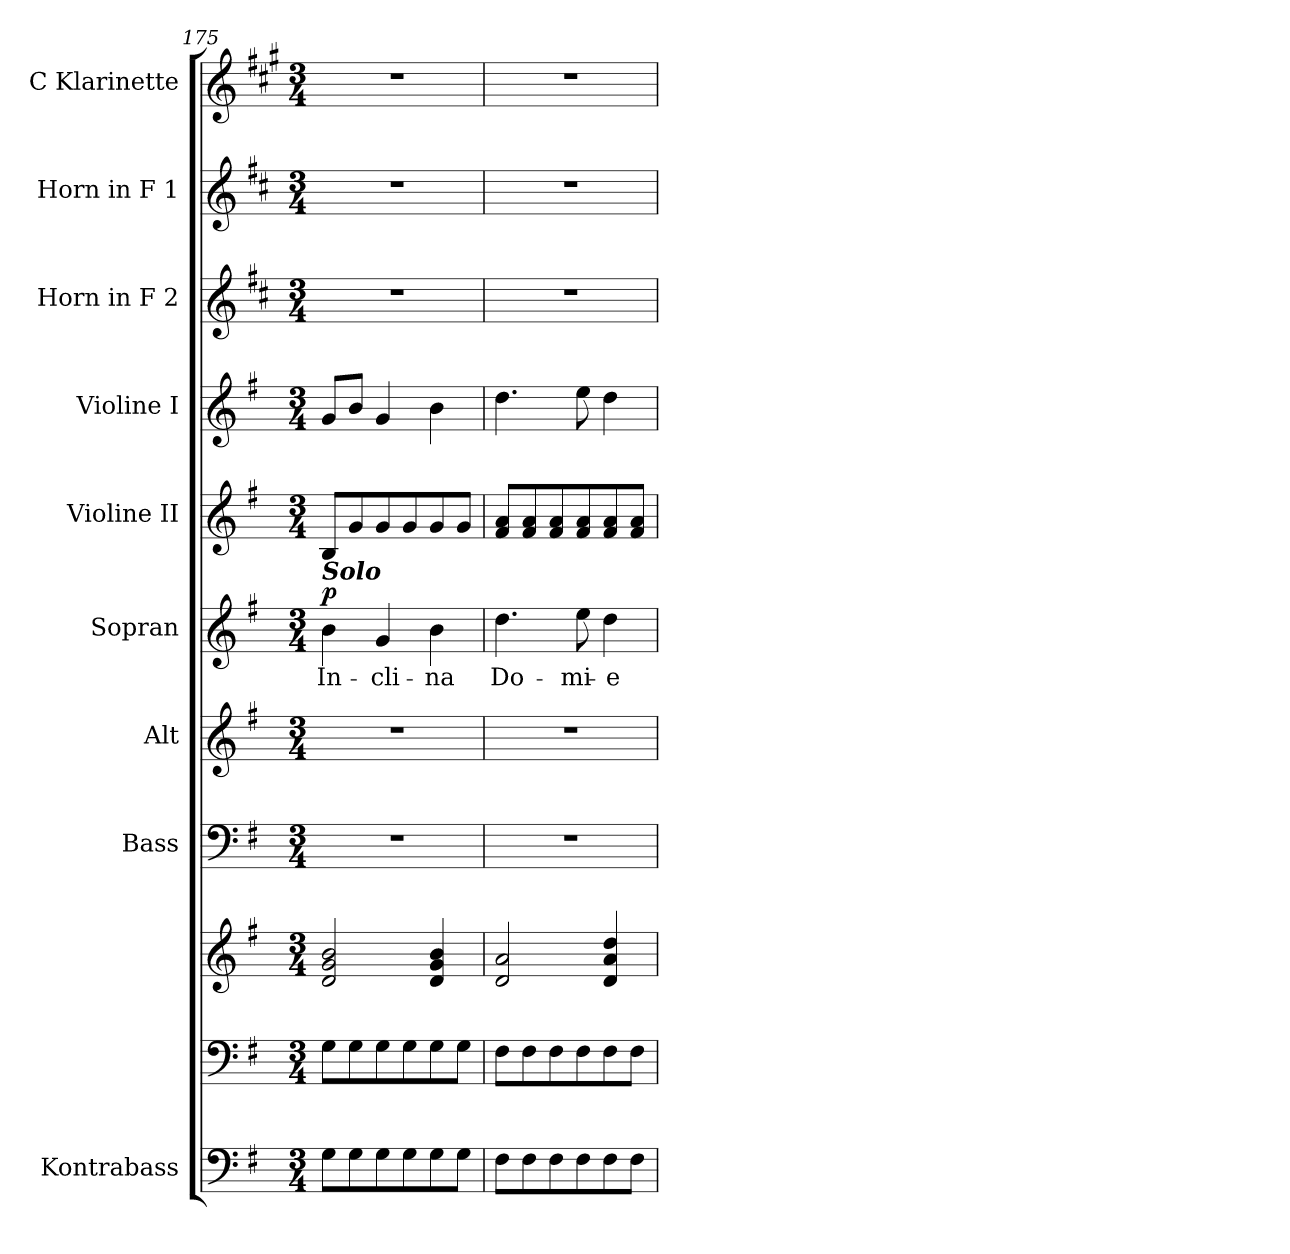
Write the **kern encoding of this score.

**kern	**kern	**kern	**kern	**kern	**kern	**text	**dynam	**kern	**kern	**kern	**kern	**kern
*part10	*part9	*part9	*part8	*part7	*part6	*part6	*part6	*part5	*part4	*part3	*part2	*part1
*staff11	*staff10	*staff9	*staff8	*staff7	*staff6	*staff6	*staff6	*staff5	*staff4	*staff3	*staff2	*staff1
*I"Kontrabass	*	*	*I"Bass	*I"Alt	*I"Sopran	*	*	*I"Violine II	*I"Violine I	*I"Horn in F 2	*I"Horn in F 1	*I"C Klarinette
*I'Kb.	*	*	*I'B.	*I'A.	*I'S.	*	*	*I'Vl. II	*I'Vl. I	*	*	*I'Kl.
*clefF4	*clefF4	*clefG2	*clefF4	*clefG2	*clefG2	*	*	*clefG2	*clefG2	*clefG2	*clefG2	*clefG2
*ITrd7c12	*	*	*	*	*	*	*	*	*	*ITrd4c7	*ITrd4c7	*ITrd1c2
*k[f#]	*k[f#]	*k[f#]	*k[f#]	*k[f#]	*k[f#]	*	*	*k[f#]	*k[f#]	*k[f#]	*k[f#]	*k[f#]
*G:	*G:	*G:	*G:	*G:	*G:	*	*	*G:	*G:	*G:	*G:	*G:
*M3/4	*M3/4	*M3/4	*M3/4	*M3/4	*M3/4	*	*	*M3/4	*M3/4	*M3/4	*M3/4	*M3/4
=175	=175	=175	=175	=175	=175	=175	=175	=175	=175	=175	=175	=175
!	!	!	!	!	!LO:TX:a:Bi:t=Solo	!	!	!	!	!	!	!
!	!	!	!	!	!	!LO:LY:b	!LO:DY:a	!	!	!	!	!
8GG\L	8G\L	2d/ 2g/ 2b/	2.r	2.r	4b\	In-	p	8B/L	8g/L	2.r	2.r	2.r
8GG\	8G\	.	.	.	.	.	.	8g/	8b/J	.	.	.
!	!	!	!	!	!	!LO:LY:b	!	!	!	!	!	!
8GG\	8G\	.	.	.	4g/	-cli-	.	8g/	4g/	.	.	.
8GG\	8G\	.	.	.	.	.	.	8g/	.	.	.	.
!	!	!	!	!	!	!LO:LY:b	!	!	!	!	!	!
8GG\	8G\	4d/ 4g/ 4b/	.	.	4b\	-na	.	8g/	4b\	.	.	.
8GG\J	8G\J	.	.	.	.	.	.	8g/J	.	.	.	.
=176	=176	=176	=176	=176	=176	=176	=176	=176	=176	=176	=176	=176
!	!	!	!	!	!	!LO:LY:b	!	!	!	!	!	!
8FF#\L	8F#\L	2d/ 2a/	2.r	2.r	4.dd\	Do-	.	8f#/ 8a/L	4.dd\	2.r	2.r	2.r
8FF#\	8F#\	.	.	.	.	.	.	8f#/ 8a/	.	.	.	.
8FF#\	8F#\	.	.	.	.	.	.	8f#/ 8a/	.	.	.	.
!	!	!	!	!	!	!LO:LY:b	!	!	!	!	!	!
8FF#\	8F#\	.	.	.	8ee\	-mi-	.	8f#/ 8a/	8ee\	.	.	.
!	!	!	!	!	!	!LO:LY:b	!	!	!	!	!	!
8FF#\	8F#\	4d/ 4a/ 4dd/	.	.	4dd\	-e	.	8f#/ 8a/	4dd\	.	.	.
8FF#\J	8F#\J	.	.	.	.	.	.	8f#/ 8a/J	.	.	.	.
=	=	=	=	=	=	=	=	=	=	=	=	=
*-	*-	*-	*-	*-	*-	*-	*-	*-	*-	*-	*-	*-
